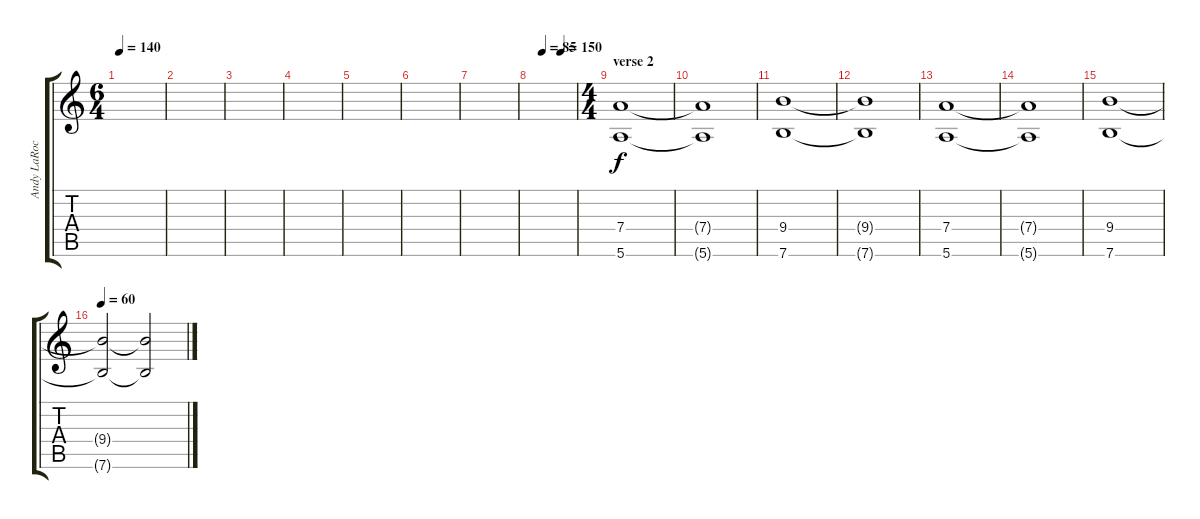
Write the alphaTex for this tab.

\track ("Andy LaRocque" "Andy LaRoc") {instrument distortionguitar}
\staff {score tabs}
\tuning (E4 B3 G3 D3 A2 E2) {hide}
\ts (6 4)
\tempo 140
\clef g2
\ks c
|
|
|
|
|
|
|
\tempo (85 0.25)
\tempo (150 0.6666666666666666)
|
\ts (4 4)
\section ("" "verse 2")
(7.4 5.6).1{volume 12 instrument distortionguitar} |
(7.4{t} 5.6{t}).1 |
(9.4 7.6).1 |
(9.4{t} 7.6{t}).1 |
(7.4 5.6).1 |
(7.4{t} 5.6{t}).1 |
(9.4 7.6).1 |
\tempo 60
(9.4{t} 7.6{t}).2 (9.4{t} 7.6{t}).2{volume 0}
